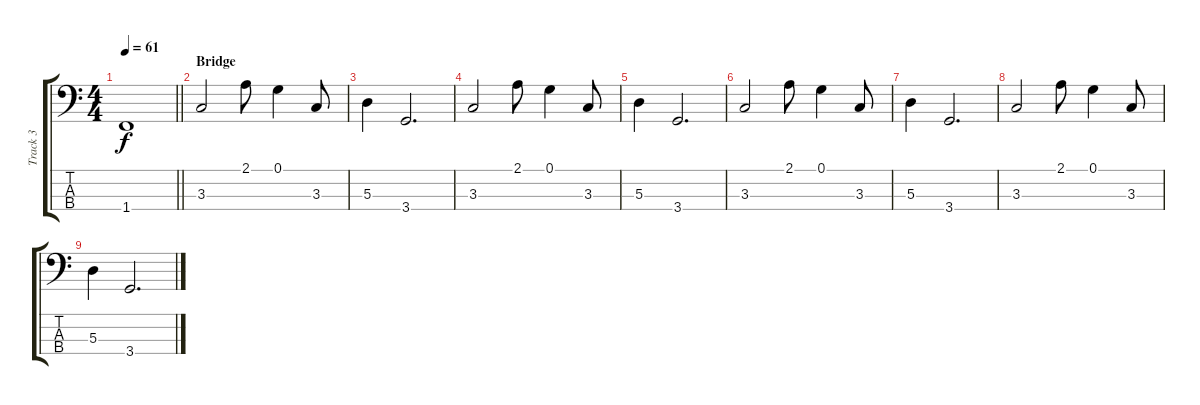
\track ("Track 3" "Track 3") {instrument electricbassfinger}
\staff {score tabs}
\tuning (G2 D2 A1 E1) {hide}
\ts (4 4)
\tempo 61
\clef f4
\barLineRight lightlight
\ks c
1.4.1{dy f} |
\section ("" "Bridge")
3.3.2 2.1.8 0.1.4 3.3.8 |
5.3.4 3.4.2{d} |
3.3.2 2.1.8 0.1.4 3.3.8 |
5.3.4 3.4.2{d} |
3.3.2 2.1.8 0.1.4 3.3.8 |
5.3.4 3.4.2{d} |
3.3.2 2.1.8 0.1.4 3.3.8 |
5.3.4 3.4.2{d}
